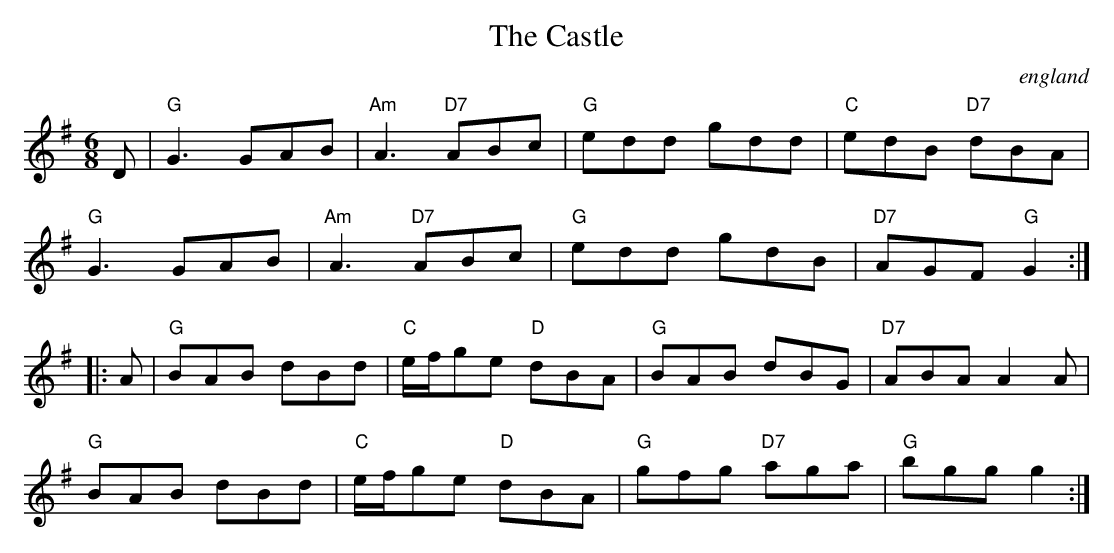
X:1
T:The Castle
O:england
M:6/8
K:G
D|"G"G3 GAB|"Am"A3 "D7"ABc|"G"edd gdd|"C"edB "D7"dBA|
"G"G3 GAB|"Am"A3 "D7"ABc|"G"edd gdB|"D7"AGF "G"G2::
A|"G"BAB dBd|"C"e/2f/2ge "D"dBA|"G"BAB dBG|"D7"ABA A2A|
"G"BAB dBd|"C"e/2f/2ge "D"dBA|"G"gfg "D7"aga|"G"bgg g2:|
